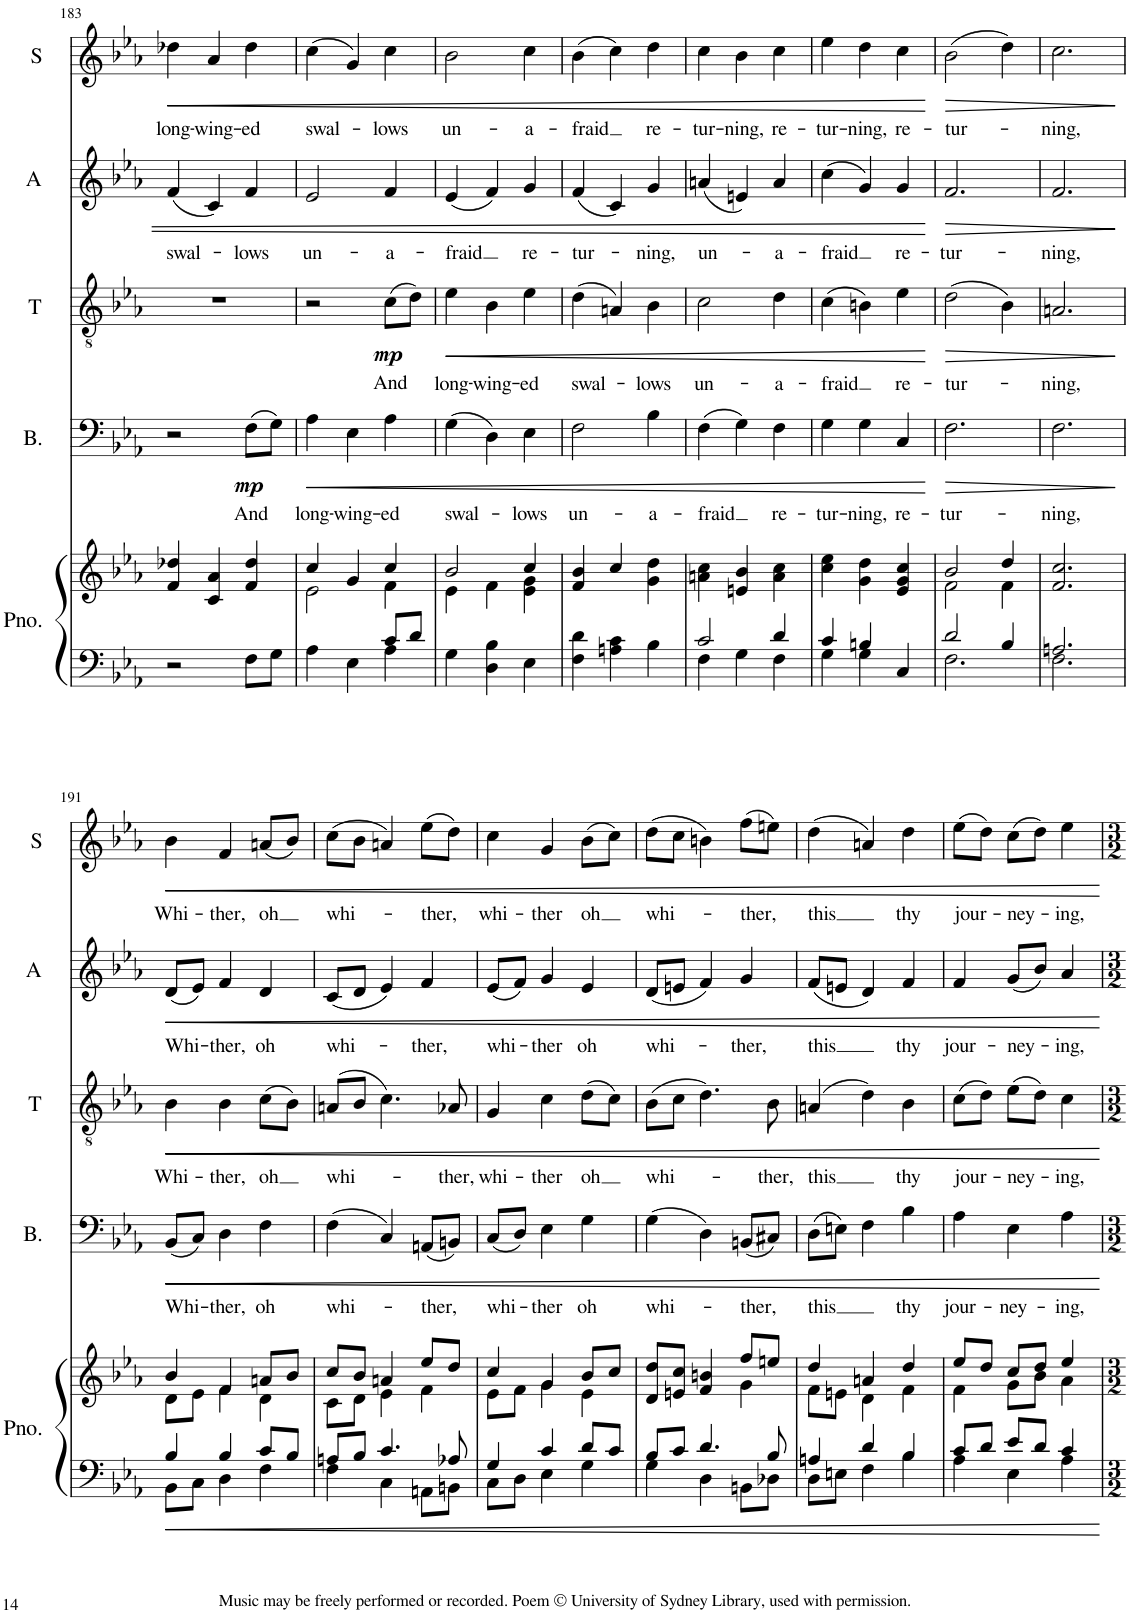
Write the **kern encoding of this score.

**kern	**kern	**kern	**text	**dynam	**kern	**text	**dynam	**kern	**text	**dynam	**kern	**text	**dynam
*part5	*part5	*part4	*part4	*part4	*part3	*part3	*part3	*part2	*part2	*part2	*part1	*part1	*part1
*staff6	*staff5	*staff4	*staff4	*staff4	*staff3	*staff3	*staff3	*staff2	*staff2	*staff2	*staff1	*staff1	*staff1
*I"Piano (ad lib.)	*	*I"Bass	*	*	*I"Tenor	*	*	*I"Alto	*	*	*I"Soprano	*	*
*I'Pno.	*	*I'B.	*	*	*I'T	*	*	*I'A	*	*	*I'S	*	*
!!LO:PB:g=z
*clefF4	*clefF4	*clefF4	*	*	*clefGv2	*	*	*clefG2	*	*	*clefG2	*	*
*	*	*	*	*	*	*	*	*Trd4c7	*	*	*	*	*
*k[b-e-a-]	*k[b-e-a-]	*k[b-e-a-]	*	*	*k[b-e-a-]	*	*	*k[b-e-a-]	*	*	*k[b-e-a-]	*	*
*M3/4	*M3/4	*M3/4	*	*	*M3/4	*	*	*M3/4	*	*	*M3/4	*	*
=183	=183	=183	=183	=183	=183	=183	=183	=183	=183	=183	=183	=183	=183
!	!	!	!	!	!	!	!	!	!LO:LY:b	!	!	!LO:LY:b	!LO:HP:b
2r	4f/ 4dd-X/	2r	.	.	2.r	.	.	(4f/	swal-	.	4dd-X\	long-	<
!	!	!	!	!	!	!	!	!	!	!	!	!LO:LY:b	!
.	4c/ 4a-/	.	.	.	.	.	.	4c/)	.	.	4a-/	-wing-	.
!	!	!	!LO:LY:b	!LO:DY:b	!	!	!	!	!LO:LY:b	!	!	!LO:LY:b	!
8F\L	4f/ 4dd-/	(8F\L	And	mp	.	.	.	4f/	-lows	.	4dd-\	-ed	.
8G\J	.	8G\J)	.	.	.	.	.	.	.	.	.	.	.
=184	=184	=184	=184	=184	=184	=184	=184	=184	=184	=184	=184	=184	=184
*^	*^	*	*	*	*	*	*	*	*	*	*	*	*
!	!	!	!	!	!LO:LY:b	!LO:HP:b	!	!	!	!	!LO:LY:b	!	!	!LO:LY:b	!
4A-\	2ryy	4cc/	2e-\	4A-\	long-	<	2r	.	.	2e-/	un-	.	(4cc\	swal-	.
!	!	!	!	!	!LO:LY:b	!	!	!	!	!	!	!	!	!	!
4E-\	.	4g/	.	4E-\	-wing-	.	.	.	.	.	.	.	4g/)	.	.
!	!	!	!	!	!LO:LY:b	!	!	!LO:LY:b	!LO:DY:b	!	!LO:LY:b	!	!	!LO:LY:b	!
8c/L	4A-\	4cc/	4f\	4A-\	-ed	.	(8c\L	And	mp	4f/	-a-	.	4cc\	-lows	.
8d/J	.	.	.	.	.	.	8d\J)	.	.	.	.	.	.	.	.
*v	*v	*	*	*	*	*	*	*	*	*	*	*	*	*	*
=185	=185	=185	=185	=185	=185	=185	=185	=185	=185	=185	=185	=185	=185	=185
!	!	!	!	!LO:LY:b	!	!	!LO:LY:b	!LO:HP:b	!	!LO:LY:b	!	!	!LO:LY:b	!
4G\	2b-/	4e-\	(4G\	swal-	.	4e-\	long-	<	(4e-/	-fraid	.	2b-\	un-	.
!	!	!	!	!	!	!	!LO:LY:b	!	!	!	!	!	!	!
4D\ 4B-\	.	4f\	4D\)	.	.	4B-\	-wing-	.	4f/)	.	.	.	.	.
!	!	!	!	!LO:LY:b	!	!	!LO:LY:b	!	!	!LO:LY:b	!	!	!LO:LY:b	!
4E-\	4cc/	4e-\ 4g\	4E-\	-lows	.	4e-\	-ed	.	4g/	re-	.	4cc\	-a-	.
=186	=186	=186	=186	=186	=186	=186	=186	=186	=186	=186	=186	=186	=186	=186
!	!	!	!	!LO:LY:b	!	!	!LO:LY:b	!	!	!LO:LY:b	!	!	!LO:LY:b	!
*	*v	*v	*	*	*	*	*	*	*	*	*	*	*	*
4F\ 4d\	4f/ 4b-/	2F\	un-	.	(4d\	swal-	.	(4f/	-tur-	.	(4b-\	-fraid	.
4An\ 4c\	4cc/	.	.	.	4An/)	.	.	4c/)	.	.	4cc\)	.	.
!	!	!	!LO:LY:b	!	!	!LO:LY:b	!	!	!LO:LY:b	!	!	!LO:LY:b	!
4B-\	4g\ 4dd\	4B-\	-a-	.	4B-\	-lows	.	4g/	-ning,	.	4dd\	re-	.
=187	=187	=187	=187	=187	=187	=187	=187	=187	=187	=187	=187	=187	=187
*^	*	*	*	*	*	*	*	*	*	*	*	*	*
!	!	!	!	!LO:LY:b	!	!	!LO:LY:b	!	!	!LO:LY:b	!	!	!LO:LY:b	!
2c/	4F\	4an\ 4cc\	(4F\	-fraid	.	2c\	un-	.	(4an/	un-	.	4cc\	-tur-	.
!	!	!	!	!	!	!	!	!	!	!	!	!	!LO:LY:b	!
.	4G\	4en/ 4b-/	4G\)	.	.	.	.	.	4en/)	.	.	4b-\	-ning,	.
!	!	!	!	!LO:LY:b	!	!	!LO:LY:b	!	!	!LO:LY:b	!	!	!LO:LY:b	!
4d/	4F\	4a\ 4cc\	4F\	re-	.	4d\	-a-	.	4a/	-a-	.	4cc\	re-	.
=188	=188	=188	=188	=188	=188	=188	=188	=188	=188	=188	=188	=188	=188	=188
!	!	!	!	!LO:LY:b	!	!	!LO:LY:b	!	!	!LO:LY:b	!	!	!LO:LY:b	!
4c/	4G\	4cc\ 4ee-\	4G\	-tur-	.	(4c\	-fraid	.	(4cc\	-fraid	.	4ee-\	-tur-	.
!	!	!	!	!LO:LY:b	!	!	!	!	!	!	!	!	!LO:LY:b	!
4Bn/	4G\	4g\ 4dd\	4G\	-ning,	.	4Bn\)	.	.	4g/)	.	.	4dd\	-ning,	.
!	!	!	!	!LO:LY:b	!	!	!LO:LY:b	!	!	!LO:LY:b	!	!	!LO:LY:b	!
4C/	4ryy	4e-/ 4g/ 4cc/	4C/	re-	.	4e-\	re-	.	4g/	re-	.	4cc\	re-	.
*v	*v	*	*	*	*	*	*	*	*	*	*	*	*	*
.	.	.	.	[	.	.	[	.	.	.	.	.	[
=189	=189	=189	=189	=189	=189	=189	=189	=189	=189	=189	=189	=189	=189
*^	*^	*	*	*	*	*	*	*	*	*	*	*	*
!	!	!	!	!	!LO:LY:b	!LO:HP:b	!	!LO:LY:b	!LO:HP:b	!	!LO:LY:b	!LO:HP:b	!	!LO:LY:b	!LO:HP:b
2d/	2.F\	2b-/	2f\	2.F\	-tur-	>	(2d\	-tur-	>	2.f/	-tur-	>	(2b-\	-tur-	>
4B-/	.	4dd/	4f\	.	.	.	4B-\)	.	.	.	.	.	4dd\)	.	.
=190	=190	=190	=190	=190	=190	=190	=190	=190	=190	=190	=190	=190	=190	=190	=190
!	!	!	!	!	!LO:LY:b	!	!	!LO:LY:b	!	!	!LO:LY:b	!	!	!LO:LY:b	!
*	*	*v	*v	*	*	*	*	*	*	*	*	*	*	*	*
2.An/	2.F\	2.f/ 2.cc/	2.F\	-ning,	.	2.An/	-ning,	.	2.f/	-ning,	.	2.cc\	-ning,	.
*v	*v	*	*	*	*	*	*	*	*	*	*	*	*	*
.	.	.	.	]	.	.	]	.	.	]	.	.	]
!!LO:LB:g=z
=191	=191	=191	=191	=191	=191	=191	=191	=191	=191	=191	=191	=191	=191
*^	*^	*	*	*	*	*	*	*	*	*	*	*	*
!	!	!	!	!	!LO:LY:b	!	!	!LO:LY:b	!	!	!LO:LY:b	!	!	!LO:LY:b	!
4B-/	8BB-\L	4b-/	8d\L	(8BB-/L	Whi-	.	4B-\	Whi-	.	(8d/L	Whi-	.	4b-\	Whi-	.
.	8C\J	.	8e-\J	8C/J)	.	.	.	.	.	8e-/J)	.	.	.	.	.
!	!	!	!	!	!LO:LY:b	!	!	!LO:LY:b	!	!	!LO:LY:b	!	!	!LO:LY:b	!
4B-/	4D\	4f/	4f\	4D\	-ther,	.	4B-\	-ther,	.	4f/	-ther,	.	4f/	-ther,	.
!	!	!	!	!	!LO:LY:b	!	!	!LO:LY:b	!	!	!LO:LY:b	!	!	!LO:LY:b	!
8c/L	4F\	8an/L	4d\	4F\	oh	.	(8c\L	oh	.	4d/	oh	.	(8an/L	oh	.
8B-/J	.	8b-/J	.	.	.	.	8B-\J)	.	.	.	.	.	8b-/J)	.	.
=192	=192	=192	=192	=192	=192	=192	=192	=192	=192	=192	=192	=192	=192	=192	=192
!	!	!	!	!	!LO:LY:b	!	!	!LO:LY:b	!	!	!LO:LY:b	!	!	!LO:LY:b	!
8An/L	4F\	8cc/L	8c\L	(4F\	whi-	.	(8An/L	whi-	.	(8c/L	whi-	.	(8cc\L	whi-	.
8B-/J	.	8b-/J	8d\J	.	.	.	8B-/J	.	.	8d/J	.	.	8b-\J	.	.
4.c/	4C\	4an/	4e-\	4C/)	.	.	4.c\)	.	.	4e-/)	.	.	4an/)	.	.
!	!	!	!	!	!LO:LY:b	!	!	!	!	!	!LO:LY:b	!	!	!LO:LY:b	!
.	8AAn\L	8ee-/L	4f\	(8AAn/L	-ther,	.	.	.	.	4f/	-ther,	.	(8ee-\L	-ther,	.
!	!	!	!	!	!	!	!	!LO:LY:b	!	!	!	!	!	!	!
8A-X/	8BBn\J	8dd/J	.	8BBn/J)	.	.	8A-X/	-ther,	.	.	.	.	8dd\J)	.	.
=193	=193	=193	=193	=193	=193	=193	=193	=193	=193	=193	=193	=193	=193	=193	=193
!	!	!	!	!	!LO:LY:b	!	!	!LO:LY:b	!	!	!LO:LY:b	!	!	!LO:LY:b	!
4G/	8C\L	4cc/	8e-\L	(8C/L	whi-	.	4G/	whi-	.	(8e-/L	whi-	.	4cc\	whi-	.
.	8D\J	.	8f\J	8D/J)	.	.	.	.	.	8f/J)	.	.	.	.	.
!	!	!	!	!	!LO:LY:b	!	!	!LO:LY:b	!	!	!LO:LY:b	!	!	!LO:LY:b	!
4c/	4E-\	4g/	4g\	4E-\	-ther	.	4c\	-ther	.	4g/	-ther	.	4g/	-ther	.
!	!	!	!	!	!LO:LY:b	!	!	!LO:LY:b	!	!	!LO:LY:b	!	!	!LO:LY:b	!
8d/L	4G\	8b-/L	4e-\	4G\	oh	.	(8d\L	oh	.	4e-/	oh	.	(8b-\L	oh	.
8c/J	.	8cc/J	.	.	.	.	8c\J)	.	.	.	.	.	8cc\J)	.	.
=194	=194	=194	=194	=194	=194	=194	=194	=194	=194	=194	=194	=194	=194	=194	=194
!	!	!	!	!	!LO:LY:b	!	!	!LO:LY:b	!	!	!LO:LY:b	!	!	!LO:LY:b	!
8B-/L	4G\	8d/ 8dd/L	2ryy	(4G\	whi-	.	(8B-\L	whi-	.	(8d/L	whi-	.	(8dd\L	whi-	.
8c/J	.	8en/ 8cc/J	.	.	.	.	8c\J	.	.	8en/J	.	.	8cc\J	.	.
4.d/	4D\	4f/ 4bn/	.	4D\)	.	.	4.d\)	.	.	4f/)	.	.	4bn\)	.	.
!	!	!	!	!	!LO:LY:b	!	!	!	!	!	!LO:LY:b	!	!	!LO:LY:b	!
.	8BBn\L	8ff/L	4g\	(8BBn/L	-ther,	.	.	.	.	4g/	-ther,	.	(8ff\L	-ther,	.
!	!	!	!	!	!	!	!	!LO:LY:b	!	!	!	!	!	!	!
8B-/	8D-X\J	8een/J	.	8C#X/J)	.	.	8B-\	-ther,	.	.	.	.	8een\J)	.	.
=195	=195	=195	=195	=195	=195	=195	=195	=195	=195	=195	=195	=195	=195	=195	=195
!	!	!	!	!	!LO:LY:b	!	!	!LO:LY:b	!	!	!LO:LY:b	!	!	!LO:LY:b	!
4An/	8D\L	4dd/	8f\L	(8D\L	this	.	(4An/	this	.	(8f/L	this	.	(4dd\	this	.
.	8En\J	.	8en\J	8En\J)	.	.	.	.	.	8en/J	.	.	.	.	.
4d/	4F\	4an/	4d\	4F\	.	.	4d\)	.	.	4d/)	.	.	4an/)	.	.
!	!	!	!	!	!LO:LY:b	!	!	!LO:LY:b	!	!	!LO:LY:b	!	!	!LO:LY:b	!
4B-/	4B-\	4dd/	4f\	4B-\	thy	.	4B-\	thy	.	4f/	thy	.	4dd\	thy	.
=196	=196	=196	=196	=196	=196	=196	=196	=196	=196	=196	=196	=196	=196	=196	=196
!	!	!	!	!	!LO:LY:b	!	!	!LO:LY:b	!	!	!LO:LY:b	!	!	!LO:LY:b	!
8c/L	4A-\	8ee-/L	4f\	4A-\	jour-	.	(8c\L	jour-	.	4f/	jour-	.	(8ee-\L	jour-	.
8d/J	.	8dd/J	.	.	.	.	8d\J)	.	.	.	.	.	8dd\J)	.	.
!	!	!	!	!	!LO:LY:b	!	!	!LO:LY:b	!	!	!LO:LY:b	!	!	!LO:LY:b	!
8e-/L	4E-\	8cc/L	8g\L	4E-\	-ney-	.	(8e-\L	-ney-	.	(8g/L	-ney-	.	(8cc\L	-ney-	.
8d/J	.	8dd/J	8b-\J	.	.	.	8d\J)	.	.	8b-/J)	.	.	8dd\J)	.	.
!	!	!	!	!	!LO:LY:b	!	!	!LO:LY:b	!	!	!LO:LY:b	!	!	!LO:LY:b	!
4c/	4A-\	4ee-/	4a-\	4A-\	-ing,	.	4c\	-ing,	.	4a-/	-ing,	.	4ee-\	-ing,	.
*v	*v	*	*	*	*	*	*	*	*	*	*	*	*	*	*
*	*v	*v	*	*	*	*	*	*	*	*	*	*	*	*
=	=	=	=	=	=	=	=	=	=	=	=	=	=
*-	*-	*-	*-	*-	*-	*-	*-	*-	*-	*-	*-	*-	*-
